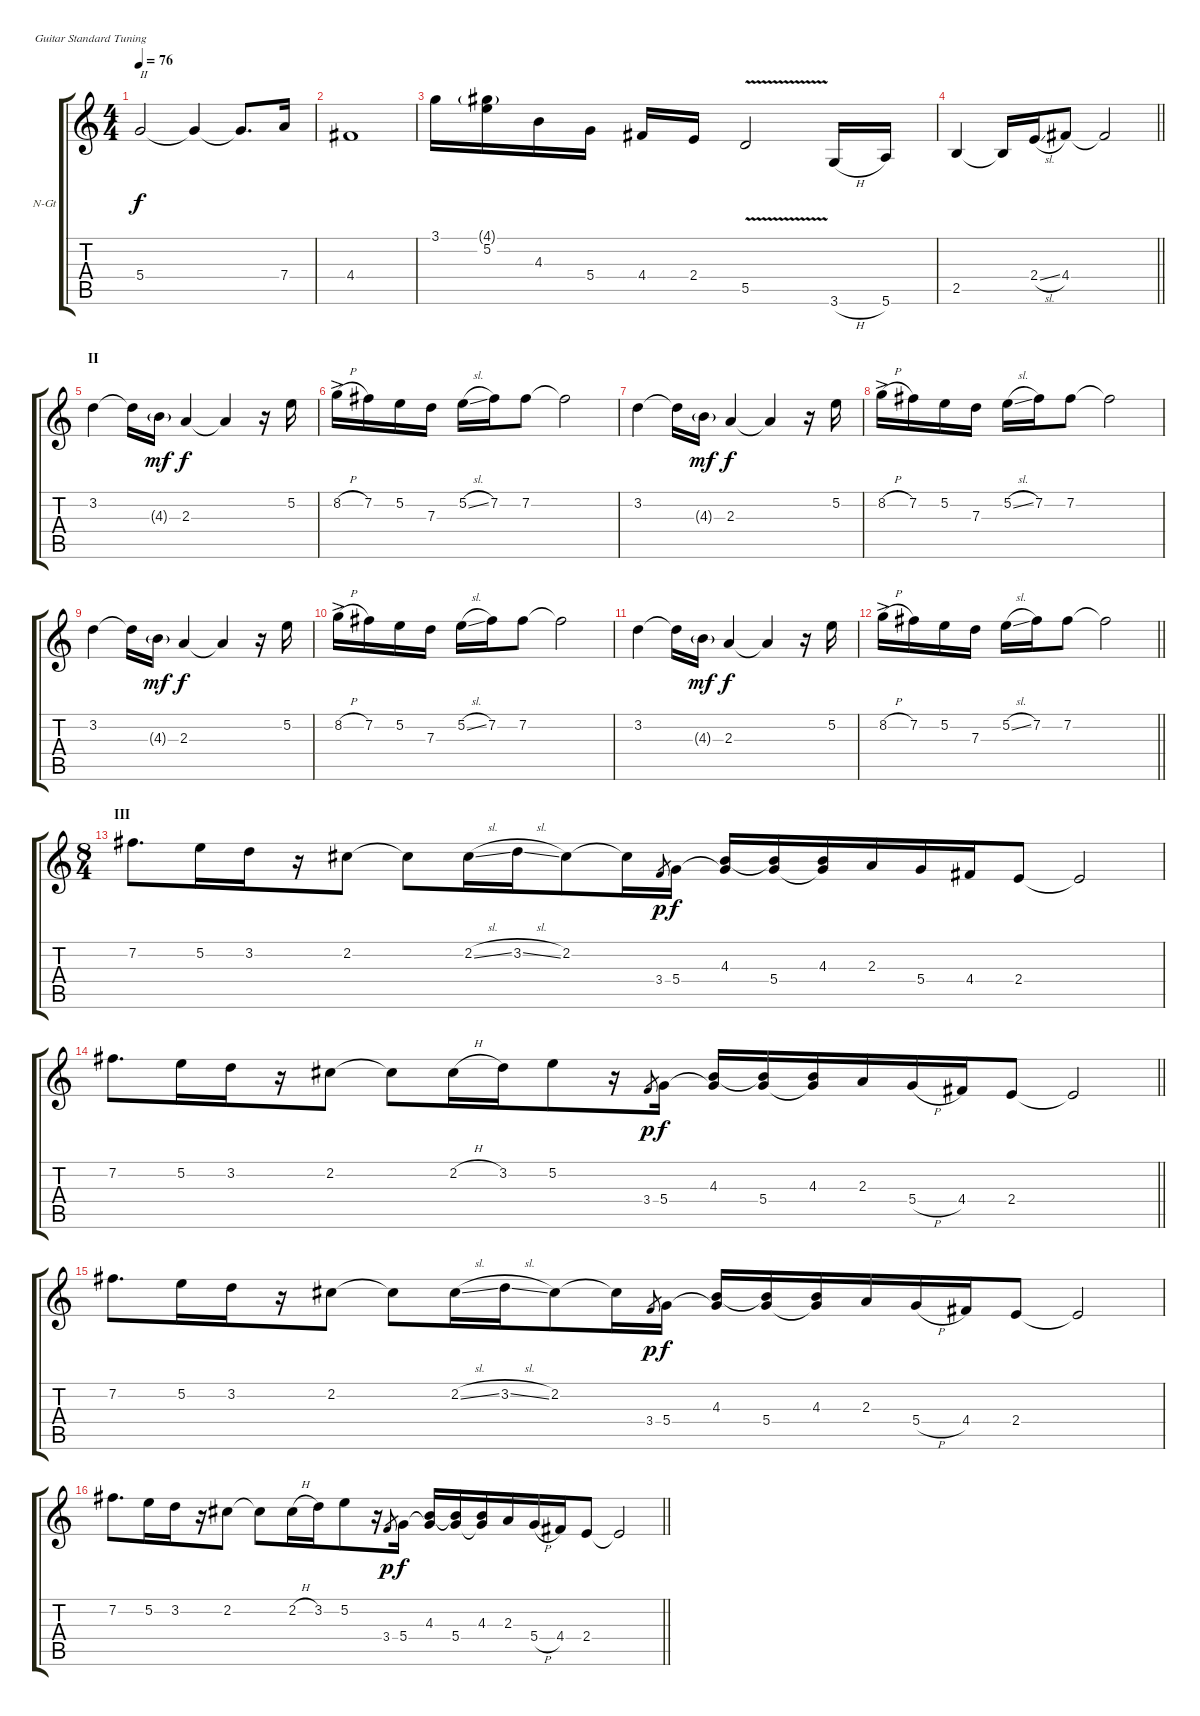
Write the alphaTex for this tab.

\bracketExtendMode groupsimilarinstruments
\firstSystemTrackNameOrientation horizontal
\otherSystemsTrackNameOrientation horizontal
\track ("Mikael Akerfeldt" "N-Gt") {instrument acousticguitarnylon}
\staff {score tabs}
\tuning (E4 B3 G3 D3 A2 E2)
\ts (4 4)
\tempo 76
\clef g2
\ks c
5.4.2{txt "II" dy f} 5.4{t}.4 5.4{t}.8{d} 7.4.16 |
4.4.1 |
3.1.16 (4.1{g} 5.2).16 4.3.16 5.4.16 4.4.16 2.4.16 5.5{v}.2 3.6{h}.16 5.6.16 |
\barLineRight lightlight
2.5.4 2.5{t}.16 2.4{sl}.16 4.4.8 4.4{t}.2 |
\section ("" "II")
3.2.4 3.2{t}.16 4.3{g}.16{dy mf} 2.3.4{dy f} 2.3{t}.4 r.16 5.2.16 |
8.2{h ac}.16 7.2.16 5.2.16 7.3.16 5.2{sl}.16 7.2.16 7.2.8 7.2{t}.2 |
3.2.4 3.2{t}.16 4.3{g}.16{dy mf} 2.3.4{dy f} 2.3{t}.4 r.16 5.2.16 |
8.2{h ac}.16 7.2.16 5.2.16 7.3.16 5.2{sl}.16 7.2.16 7.2.8 7.2{t}.2 |
3.2.4 3.2{t}.16 4.3{g}.16{dy mf} 2.3.4{dy f} 2.3{t}.4 r.16 5.2.16 |
8.2{h ac}.16 7.2.16 5.2.16 7.3.16 5.2{sl}.16 7.2.16 7.2.8 7.2{t}.2 |
3.2.4 3.2{t}.16 4.3{g}.16{dy mf} 2.3.4{dy f} 2.3{t}.4 r.16 5.2.16 |
\barLineRight lightlight
8.2{h ac}.16 7.2.16 5.2.16 7.3.16 5.2{sl}.16 7.2.16 7.2.8 7.2{t}.2 |
\ts (8 4)
\beaming (8 4 4 4 4)
\section ("" "III")
7.2.8{d} 5.2.16 3.2.16 r.16 2.2.8 2.2{t}.8 2.2{sl}.16 3.2{sl}.16 2.2.8 2.2{t}.16 3.4.8{gr dy p} 5.4.16{dy f} (4.3 5.4{t}).16 (4.3{t} 5.4).16 (4.3 5.4{t}).16 2.3.16 5.4.16 4.4.16 2.4.8 2.4{t}.2 |
\barLineRight lightlight
7.2.8{d} 5.2.16 3.2.16 r.16 2.2.8 2.2{t}.8 2.2{h}.16 3.2.16 5.2.8 r.16 3.4.8{gr dy p} 5.4.16{dy f} (4.3 5.4{t}).16 (4.3{t} 5.4).16 (4.3 5.4{t}).16 2.3.16 5.4{h}.16 4.4.16 2.4.8 2.4{t}.2 |
7.2.8{d} 5.2.16 3.2.16 r.16 2.2.8 2.2{t}.8 2.2{sl}.16 3.2{sl}.16 2.2.8 2.2{t}.16 3.4.8{gr dy p} 5.4.16{dy f} (4.3 5.4{t}).16 (4.3{t} 5.4).16 (4.3 5.4{t}).16 2.3.16 5.4{h}.16 4.4.16 2.4.8 2.4{t}.2 |
\barLineRight lightlight
7.2.8{d} 5.2.16 3.2.16 r.16 2.2.8 2.2{t}.8 2.2{h}.16 3.2.16 5.2.8 r.16 3.4.8{gr dy p} 5.4.16{dy f} (4.3 5.4{t}).16 (4.3{t} 5.4).16 (4.3 5.4{t}).16 2.3.16 5.4{h}.16 4.4.16 2.4.8 2.4{t}.2
